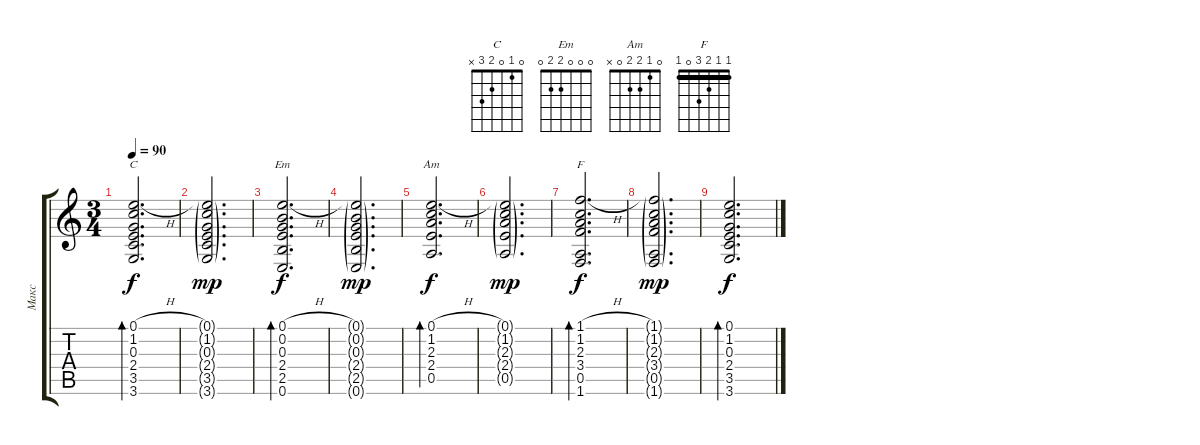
\track ("Макс" "Макс") {instrument acousticguitarsteel}
\staff {score tabs}
\tuning (E4 B3 G3 D3 A2 E2) {hide}
\chord ("C" 0 1 0 2 3 x)
\chord ("Em" 0 0 0 2 2 0)
\chord ("Am" 0 1 2 2 0 x)
\chord ("F" 1 1 2 3 0 1) {barre 1}
\ts (3 4)
\tempo 90
\clef g2
\ks c
(0.1{h} 1.2 0.3 2.4 3.5 3.6).2{d bd 60 ch "C" dy f} |
(0.1{g} 1.2{g} 0.3{g} 2.4{g} 3.5{g} 3.6{g}).2{d dy mp} |
(0.1{h} 0.2 0.3 2.4 2.5 0.6).2{d bd 60 ch "Em" dy f} |
(0.1{g} 0.2{g} 0.3{g} 2.4{g} 2.5{g} 0.6{g}).2{d dy mp} |
(0.1{h} 1.2 2.3 2.4 0.5).2{d bd 60 ch "Am" dy f} |
(0.1{g} 1.2{g} 2.3{g} 2.4{g} 0.5{g}).2{d dy mp} |
(1.1{h} 1.2 2.3 3.4 0.5 1.6).2{d bd 60 ch "F" dy f} |
(1.1{g} 1.2{g} 2.3{g} 3.4{g} 0.5{g} 1.6{g}).2{d dy mp} |
(0.1 1.2 0.3 2.4 3.5 3.6).2{d bd 240 dy f}
